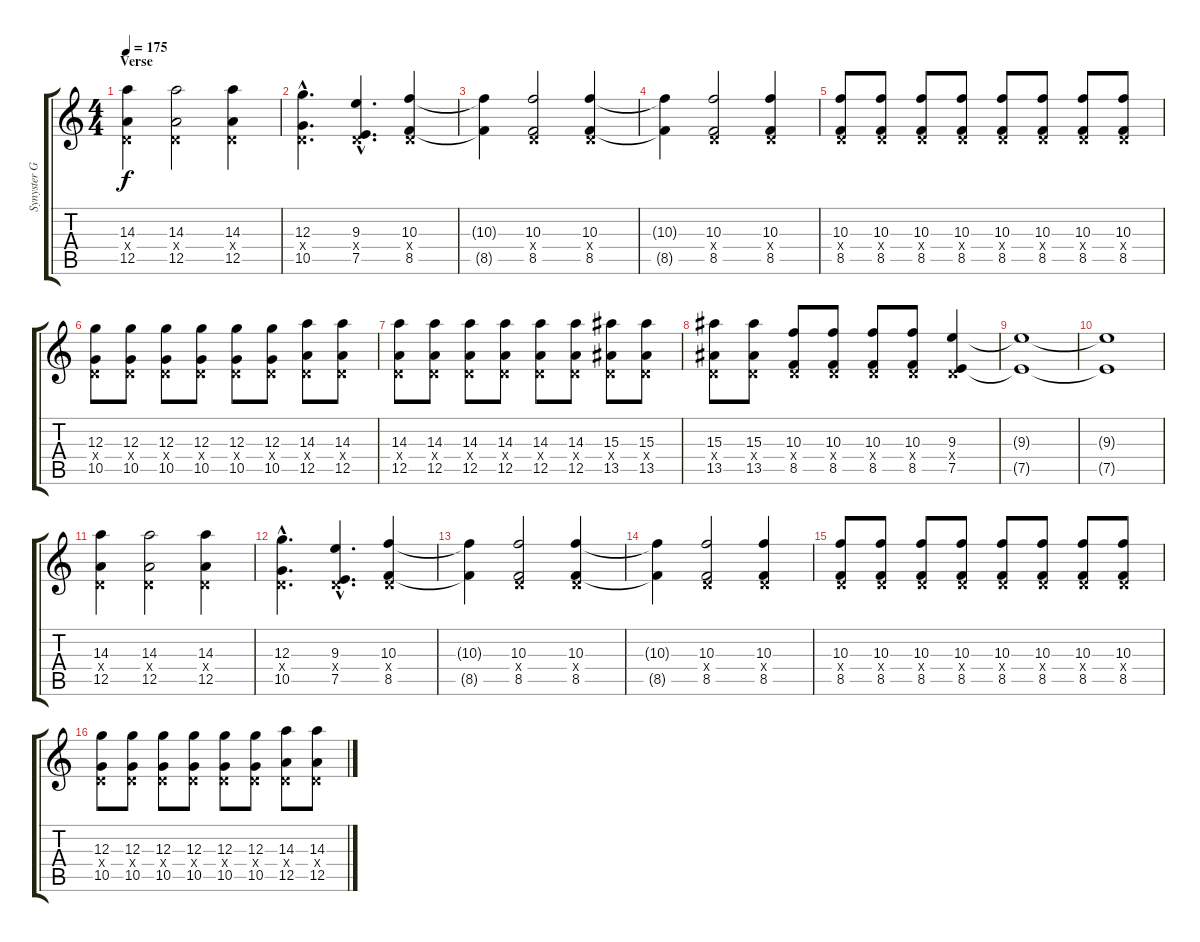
\track ("Synyster Gates" "Synyster G") {instrument distortionguitar}
\staff {score tabs}
\tuning (E4 B3 G3 D3 A2 D2) {hide}
\ts (4 4)
\section ("" "Verse")
\tempo 175
\clef g2
\ks c
(14.3 0.4{x} 12.5).4{dy f} (14.3 0.4{x} 12.5).2 (14.3 0.4{x} 12.5).4 |
(12.3{hac} 0.4{hac x} 10.5{hac}).4{d} (9.3{hac} 0.4{hac x} 7.5{hac}).4{d} (10.3 0.4{x} 8.5).4 |
(10.3{t} 8.5{t}).4 (10.3 0.4{x} 8.5).2 (10.3 0.4{x} 8.5).4 |
(10.3{t} 8.5{t}).4 (10.3 0.4{x} 8.5).2 (10.3 0.4{x} 8.5).4 |
(10.3 0.4{x} 8.5).8 (10.3 0.4{x} 8.5).8 (10.3 0.4{x} 8.5).8 (10.3 0.4{x} 8.5).8 (10.3 0.4{x} 8.5).8 (10.3 0.4{x} 8.5).8 (10.3 0.4{x} 8.5).8 (10.3 0.4{x} 8.5).8 |
(12.3 0.4{x} 10.5).8 (12.3 0.4{x} 10.5).8 (12.3 0.4{x} 10.5).8 (12.3 0.4{x} 10.5).8 (12.3 0.4{x} 10.5).8 (12.3 0.4{x} 10.5).8 (14.3 0.4{x} 12.5).8 (14.3 0.4{x} 12.5).8 |
(14.3 0.4{x} 12.5).8 (14.3 0.4{x} 12.5).8 (14.3 0.4{x} 12.5).8 (14.3 0.4{x} 12.5).8 (14.3 0.4{x} 12.5).8 (14.3 0.4{x} 12.5).8 (15.3 0.4{x} 13.5).8 (15.3 0.4{x} 13.5).8 |
(15.3 0.4{x} 13.5).8 (15.3 0.4{x} 13.5).8 (10.3 0.4{x} 8.5).8 (10.3 0.4{x} 8.5).8 (10.3 0.4{x} 8.5).8 (10.3 0.4{x} 8.5).8 (9.3 0.4{x} 7.5).4 |
(9.3{t} 7.5{t}).1 |
(9.3{t} 7.5{t}).1 |
(14.3 0.4{x} 12.5).4 (14.3 0.4{x} 12.5).2 (14.3 0.4{x} 12.5).4 |
(12.3{hac} 0.4{hac x} 10.5{hac}).4{d} (9.3{hac} 0.4{hac x} 7.5{hac}).4{d} (10.3 0.4{x} 8.5).4 |
(10.3{t} 8.5{t}).4 (10.3 0.4{x} 8.5).2 (10.3 0.4{x} 8.5).4 |
(10.3{t} 8.5{t}).4 (10.3 0.4{x} 8.5).2 (10.3 0.4{x} 8.5).4 |
(10.3 0.4{x} 8.5).8 (10.3 0.4{x} 8.5).8 (10.3 0.4{x} 8.5).8 (10.3 0.4{x} 8.5).8 (10.3 0.4{x} 8.5).8 (10.3 0.4{x} 8.5).8 (10.3 0.4{x} 8.5).8 (10.3 0.4{x} 8.5).8 |
(12.3 0.4{x} 10.5).8 (12.3 0.4{x} 10.5).8 (12.3 0.4{x} 10.5).8 (12.3 0.4{x} 10.5).8 (12.3 0.4{x} 10.5).8 (12.3 0.4{x} 10.5).8 (14.3 0.4{x} 12.5).8 (14.3 0.4{x} 12.5).8
